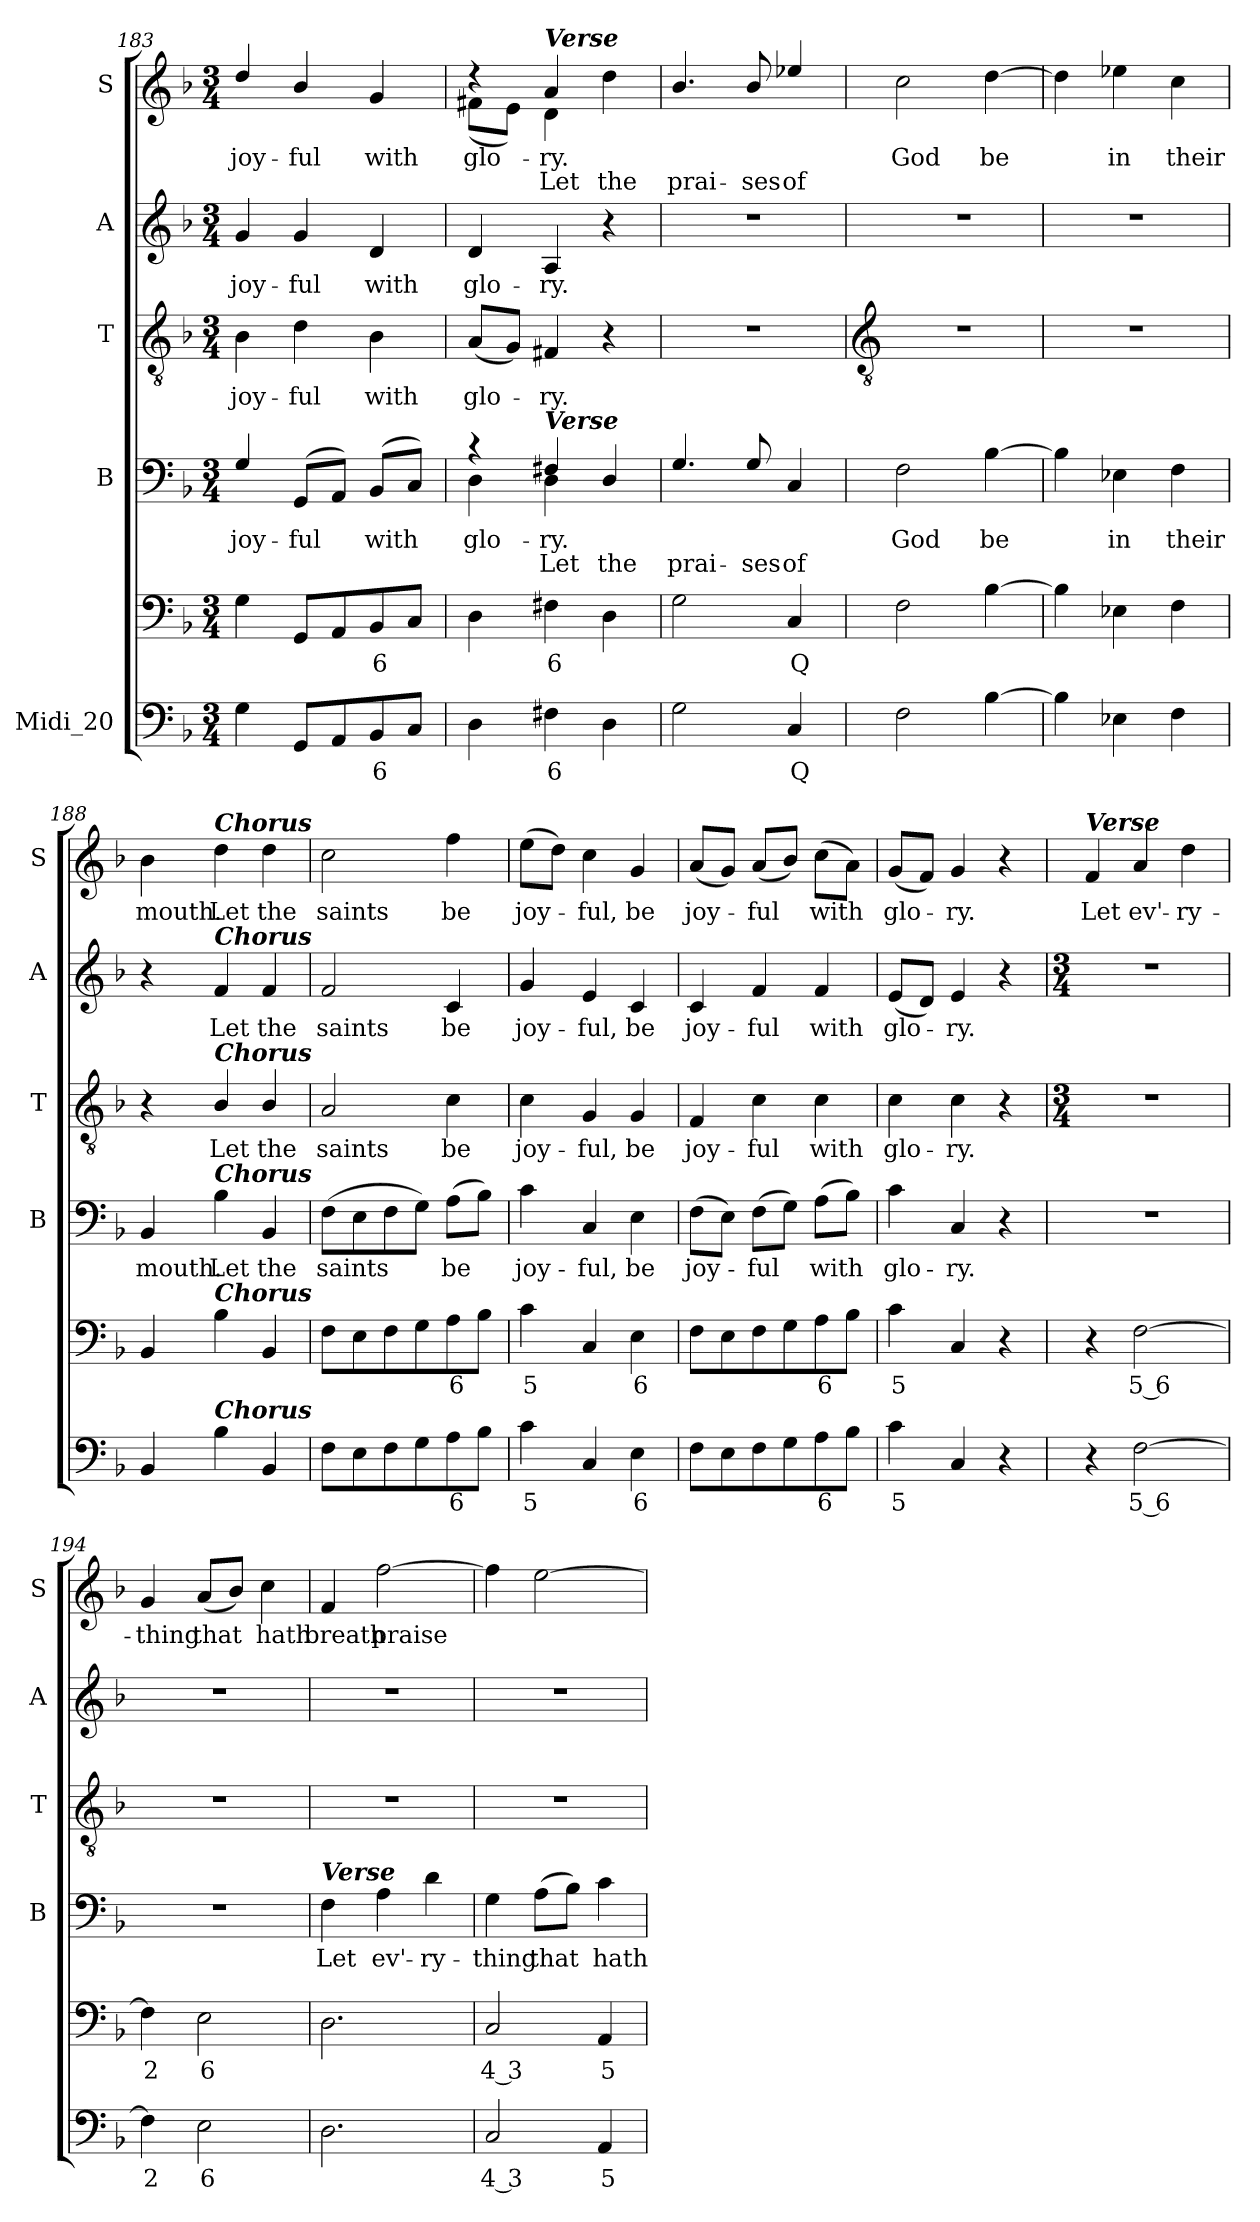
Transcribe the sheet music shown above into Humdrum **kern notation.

**kern	**text	**kern	**text	**kern	**text	**text	**kern	**text	**kern	**text	**kern	**text	**text
*part5	*part5	*part5	*part5	*part4	*part4	*part4	*part3	*part3	*part2	*part2	*part1	*part1	*part1
*staff6	*staff6	*staff5	*staff5	*staff4	*staff4	*staff4	*staff3	*staff3	*staff2	*staff2	*staff1	*staff1	*staff1
*I"Midi_20	*	*	*	*I"B	*	*	*I"T	*	*I"A	*	*I"S	*	*
*	*	*	*	*I'B	*	*	*I'T	*	*I'A	*	*I'S	*	*
*clefF4	*	*clefF4	*	*clefF4	*	*	*clefGv2	*	*clefG2	*	*clefG2	*	*
*k[b-]	*	*k[b-]	*	*k[b-]	*	*	*k[b-]	*	*k[b-]	*	*k[b-]	*	*
*F:	*	*F:	*	*F:	*	*	*F:	*	*F:	*	*F:	*	*
*M3/4	*	*M3/4	*	*M3/4	*	*	*M3/4	*	*M3/4	*	*M3/4	*	*
=183	=183	=183	=183	=183	=183	=183	=183	=183	=183	=183	=183	=183	=183
*	*	*	*	*^	*	*	*	*	*	*	*^	*	*
!	!	!	!	!	!LO:N:vis=1	!LO:LY:b	!	!	!LO:LY:b	!	!LO:LY:b	!	!LO:N:vis=1	!LO:LY:b	!
4G	.	4G	.	4G	2.ryy	joy-	.	4B-	joy-	4g	joy-	4dd	2.ryy	joy-	.
!	!	!	!	!	!	!LO:LY:b	!	!	!LO:LY:b	!	!LO:LY:b	!	!	!LO:LY:b	!
8GGL	.	8GGL	.	(<8GGL	.	-ful	.	4d	-ful	4g	-ful	4b-	.	-ful	.
8AA	.	8AA	.	8AAJ)	.	.	.	.	.	.	.	.	.	.	.
!	!LO:LY:b	!	!LO:LY:b	!	!	!LO:LY:b	!	!	!LO:LY:b	!	!LO:LY:b	!	!	!LO:LY:b	!
8BB-	6	8BB-	6	(<8BB-L	.	with	.	4B-	with	4d	with	4g	.	with	.
8CJ	.	8CJ	.	8CJ)	.	.	.	.	.	.	.	.	.	.	.
=184	=184	=184	=184	=184	=184	=184	=184	=184	=184	=184	=184	=184	=184	=184	=184
!	!	!	!	!	!	!LO:LY:b	!	!	!LO:LY:b	!	!LO:LY:b	!	!	!LO:LY:b	!
4D	.	4D	.	4r	4D	glo-	.	(<8AL	glo-	4d	glo-	4r	(>8f#X\L	glo-	.
.	.	.	.	.	.	.	.	8GJ)	.	.	.	.	8e\J)	.	.
!	!	!	!	!	!	!	!	!	!	!	!	!LO:TX:a:Bi:t=Verse	!	!	!
!	!	!	!	!LO:TX:a:Bi:t=Verse	!	!	!	!	!	!	!	!	!	!	!
!	!LO:LY:b	!	!LO:LY:b	!	!	!	!LO:LY:b	!	!	!	!	!	!	!	!
!	!	!	!	!	!	!LO:LY:b	!	!	!LO:LY:b	!	!LO:LY:b	!	!	!	!LO:LY:b
!	!	!	!	!	!	!	!	!	!	!	!	!	!	!LO:LY:b	!
4F#X	6	4F#X	6	4F#X/	4D	-ry.	Let	4F#X	ry.	4A	-ry.	4a/	4d\	ry.	Let
!	!	!	!	!	!	!	!LO:LY:b	!	!	!	!	!	!	!	!LO:LY:b
4D	.	4D	.	4D/	4ryy	.	the	4r	.	4r	.	4dd	4ryy	.	the
=185	=185	=185	=185	=185	=185	=185	=185	=185	=185	=185	=185	=185	=185	=185	=185
!	!	!	!	!	!	!	!LO:LY:b	!LO:N:vis=1	!	!LO:N:vis=1	!	!	!LO:N:vis=1	!	!LO:LY:b
2G	.	2G	.	4.G	2.ryy	.	prai-	2.r	.	2.r	.	4.b-	2.ryy	.	prai-
!	!	!	!	!	!	!	!LO:LY:b	!	!	!	!	!	!	!	!LO:LY:b
.	.	.	.	8G	.	.	-ses	.	.	.	.	8b-	.	.	-ses
!	!LO:LY:b	!	!LO:LY:b	!	!	!	!LO:LY:b	!	!	!	!	!	!	!	!LO:LY:b
4C	Q	4C	Q	4C	.	.	of	.	.	.	.	4ee-X	.	.	of
*	*	*	*	*v	*v	*	*	*	*	*	*	*v	*v	*	*
!!LO:LB:g=z
=186	=186	=186	=186	=186	=186	=186	=186	=186	=186	=186	=186	=186	=186
*	*	*	*	*	*	*	*clefGv2	*	*	*	*	*	*
!	!	!	!	!	!LO:LY:b	!	!LO:N:vis=1	!	!LO:N:vis=1	!	!	!LO:LY:b	!
2F	.	2F	.	2F	God	.	2.r	.	2.r	.	2cc	God	.
!	!	!	!	!	!LO:LY:b	!	!	!	!	!	!	!LO:LY:b	!
[4B-	.	[4B-	.	[4B-	be	.	.	.	.	.	[4dd	be	.
=187	=187	=187	=187	=187	=187	=187	=187	=187	=187	=187	=187	=187	=187
!	!	!	!	!	!	!	!LO:N:vis=1	!	!LO:N:vis=1	!	!	!	!
4B-]	.	4B-]	.	4B-]	.	.	2.r	.	2.r	.	4dd]	.	.
!	!	!	!	!	!LO:LY:b	!	!	!	!	!	!	!LO:LY:b	!
4E-X	.	4E-X	.	4E-X	in	.	.	.	.	.	4ee-X	in	.
!	!	!	!	!	!LO:LY:b	!	!	!	!	!	!	!LO:LY:b	!
4F	.	4F	.	4F	their	.	.	.	.	.	4cc	their	.
=188	=188	=188	=188	=188	=188	=188	=188	=188	=188	=188	=188	=188	=188
!	!	!	!	!	!LO:LY:b	!	!	!	!	!	!	!LO:LY:b	!
4BB-	.	4BB-	.	4BB-	mouth.	.	4r	.	4r	.	4b-	mouth.	.
!	!	!	!	!	!	!	!	!	!	!	!LO:TX:a:Bi:t=Chorus	!	!
!	!	!	!	!	!	!	!	!	!LO:TX:a:Bi:t=Chorus	!	!	!	!
!	!	!	!	!	!	!	!LO:TX:a:Bi:t=Chorus	!	!	!	!	!	!
!	!	!	!	!LO:TX:a:Bi:t=Chorus	!	!	!	!	!	!	!	!	!
!	!	!LO:TX:a:Bi:t=Chorus	!	!	!	!	!	!	!	!	!	!	!
!LO:TX:a:Bi:t=Chorus	!	!	!	!	!	!	!	!	!	!	!	!	!
!	!	!	!	!	!LO:LY:b	!	!	!LO:LY:b	!	!LO:LY:b	!	!LO:LY:b	!
4B-	.	4B-	.	4B-	Let	.	4B-/	Let	4f	Let	4dd	Let	.
!	!	!	!	!	!LO:LY:b	!	!	!LO:LY:b	!	!LO:LY:b	!	!LO:LY:b	!
4BB-	.	4BB-	.	4BB-	the	.	4B-/	the	4f	the	4dd	the	.
=189	=189	=189	=189	=189	=189	=189	=189	=189	=189	=189	=189	=189	=189
!	!	!	!	!	!LO:LY:b	!	!	!LO:LY:b	!	!LO:LY:b	!	!LO:LY:b	!
8FL	.	8FL	.	(>8FL	saints	.	2A	saints	2f	saints	2cc	saints	.
8E	.	8E	.	8E	.	.	.	.	.	.	.	.	.
8F	.	8F	.	8F	.	.	.	.	.	.	.	.	.
8G	.	8G	.	8GJ)	.	.	.	.	.	.	.	.	.
!	!LO:LY:b	!	!LO:LY:b	!	!LO:LY:b	!	!	!LO:LY:b	!	!LO:LY:b	!	!LO:LY:b	!
8A	6	8A	6	(>8AL	be	.	4c	be	4c	be	4ff	be	.
8B-J	.	8B-J	.	8B-J)	.	.	.	.	.	.	.	.	.
=190	=190	=190	=190	=190	=190	=190	=190	=190	=190	=190	=190	=190	=190
!	!LO:LY:b	!	!LO:LY:b	!	!LO:LY:b	!	!	!LO:LY:b	!	!LO:LY:b	!	!LO:LY:b	!
4c	5	4c	5	4c	joy-	.	4c	joy-	4g	joy-	(>8eeL	joy-	.
.	.	.	.	.	.	.	.	.	.	.	8ddJ)	.	.
!	!	!	!	!	!LO:LY:b	!	!	!LO:LY:b	!	!LO:LY:b	!	!LO:LY:b	!
4C	.	4C	.	4C	-ful,	.	4G	-ful,	4e	-ful,	4cc	ful,	.
!	!LO:LY:b	!	!LO:LY:b	!	!LO:LY:b	!	!	!LO:LY:b	!	!LO:LY:b	!	!LO:LY:b	!
4E	6	4E	6	4E	be	.	4G	be	4c	be	4g	be	.
=191	=191	=191	=191	=191	=191	=191	=191	=191	=191	=191	=191	=191	=191
!	!	!	!	!	!LO:LY:b	!	!	!LO:LY:b	!	!LO:LY:b	!	!LO:LY:b	!
8FL	.	8FL	.	(>8FL	joy-	.	4F	joy-	4c	joy-	(<8aL	joy-	.
8E	.	8E	.	8EJ)	.	.	.	.	.	.	8gJ)	.	.
!	!	!	!	!	!LO:LY:b	!	!	!LO:LY:b	!	!LO:LY:b	!	!LO:LY:b	!
8F	.	8F	.	(>8FL	ful	.	4c	-ful	4f	-ful	(<8aL	ful	.
8G	.	8G	.	8GJ)	.	.	.	.	.	.	8b-J)	.	.
!	!LO:LY:b	!	!LO:LY:b	!	!LO:LY:b	!	!	!LO:LY:b	!	!LO:LY:b	!	!LO:LY:b	!
8A	6	8A	6	(>8AL	with	.	4c	with	4f	with	(>8ccL	with	.
8B-J	.	8B-J	.	8B-J)	.	.	.	.	.	.	8aJ)	.	.
=192	=192	=192	=192	=192	=192	=192	=192	=192	=192	=192	=192	=192	=192
!	!LO:LY:b	!	!LO:LY:b	!	!LO:LY:b	!	!	!LO:LY:b	!	!LO:LY:b	!	!LO:LY:b	!
4c	5	4c	5	4c	glo-	.	4c	glo-	(<8eL	glo-	(<8gL	glo-	.
.	.	.	.	.	.	.	.	.	8dJ)	.	8fJ)	.	.
!	!	!	!	!	!LO:LY:b	!	!	!LO:LY:b	!	!LO:LY:b	!	!LO:LY:b	!
4C	.	4C	.	4C	-ry.	.	4c	-ry.	4e	ry.	4g	ry.	.
4r	.	4r	.	4r	.	.	4r	.	4r	.	4r	.	.
!!LO:LB:g=z
=193	=193	=193	=193	=193	=193	=193	=193	=193	=193	=193	=193	=193	=193
*	*	*	*	*	*	*	*M3/4	*	*M3/4	*	*	*	*
!	!	!	!	!	!	!	!	!	!	!	!LO:TX:a:Bi:t=Verse	!	!
!	!	!	!	!LO:N:vis=1	!	!	!	!	!	!	!	!LO:LY:b	!
4r	.	4r	.	2.r	.	.	2.r	.	2.r	.	4f	Let	.
!	!LO:LY:b	!	!LO:LY:b	!	!	!	!	!	!	!	!	!LO:LY:b	!
[2F	5 6	[2F	5 6	.	.	.	.	.	.	.	4a	ev'-	.
!	!	!	!	!	!	!	!	!	!	!	!	!LO:LY:b	!
.	.	.	.	.	.	.	.	.	.	.	4dd	-ry-	.
=194	=194	=194	=194	=194	=194	=194	=194	=194	=194	=194	=194	=194	=194
!	!LO:LY:b	!	!LO:LY:b	!LO:N:vis=1	!	!	!	!	!	!	!	!LO:LY:b	!
4F]	2	4F]	2	2.r	.	.	2.r	.	2.r	.	4g	-thing	.
!	!LO:LY:b	!	!LO:LY:b	!	!	!	!	!	!	!	!	!LO:LY:b	!
2E	6	2E	6	.	.	.	.	.	.	.	(<8aL	that	.
.	.	.	.	.	.	.	.	.	.	.	8b-J)	.	.
!	!	!	!	!	!	!	!	!	!	!	!	!LO:LY:b	!
.	.	.	.	.	.	.	.	.	.	.	4cc	hath	.
=195	=195	=195	=195	=195	=195	=195	=195	=195	=195	=195	=195	=195	=195
!	!	!	!	!LO:TX:a:Bi:t=Verse	!	!	!	!	!	!	!	!	!
!	!	!	!	!	!LO:LY:b	!	!	!	!	!	!	!LO:LY:b	!
2.D	.	2.D	.	4F	Let	.	2.r	.	2.r	.	4f	breath	.
!	!	!	!	!	!LO:LY:b	!	!	!	!	!	!	!LO:LY:b	!
.	.	.	.	4A	ev'-	.	.	.	.	.	[2ff	praise	.
!	!	!	!	!	!LO:LY:b	!	!	!	!	!	!	!	!
.	.	.	.	4d	-ry-	.	.	.	.	.	.	.	.
=196	=196	=196	=196	=196	=196	=196	=196	=196	=196	=196	=196	=196	=196
!	!LO:LY:b	!	!LO:LY:b	!	!LO:LY:b	!	!	!	!	!	!	!	!
2C	4 3	2C	4 3	4G	-thing	.	2.r	.	2.r	.	4ff]	.	.
!	!	!	!	!	!LO:LY:b	!	!	!	!	!	!	!	!
.	.	.	.	(>8AL	that	.	.	.	.	.	[2ee	.	.
.	.	.	.	8B-J)	.	.	.	.	.	.	.	.	.
!	!LO:LY:b	!	!LO:LY:b	!	!LO:LY:b	!	!	!	!	!	!	!	!
4AA	5	4AA	5	4c	hath	.	.	.	.	.	.	.	.
=	=	=	=	=	=	=	=	=	=	=	=	=	=
*-	*-	*-	*-	*-	*-	*-	*-	*-	*-	*-	*-	*-	*-
